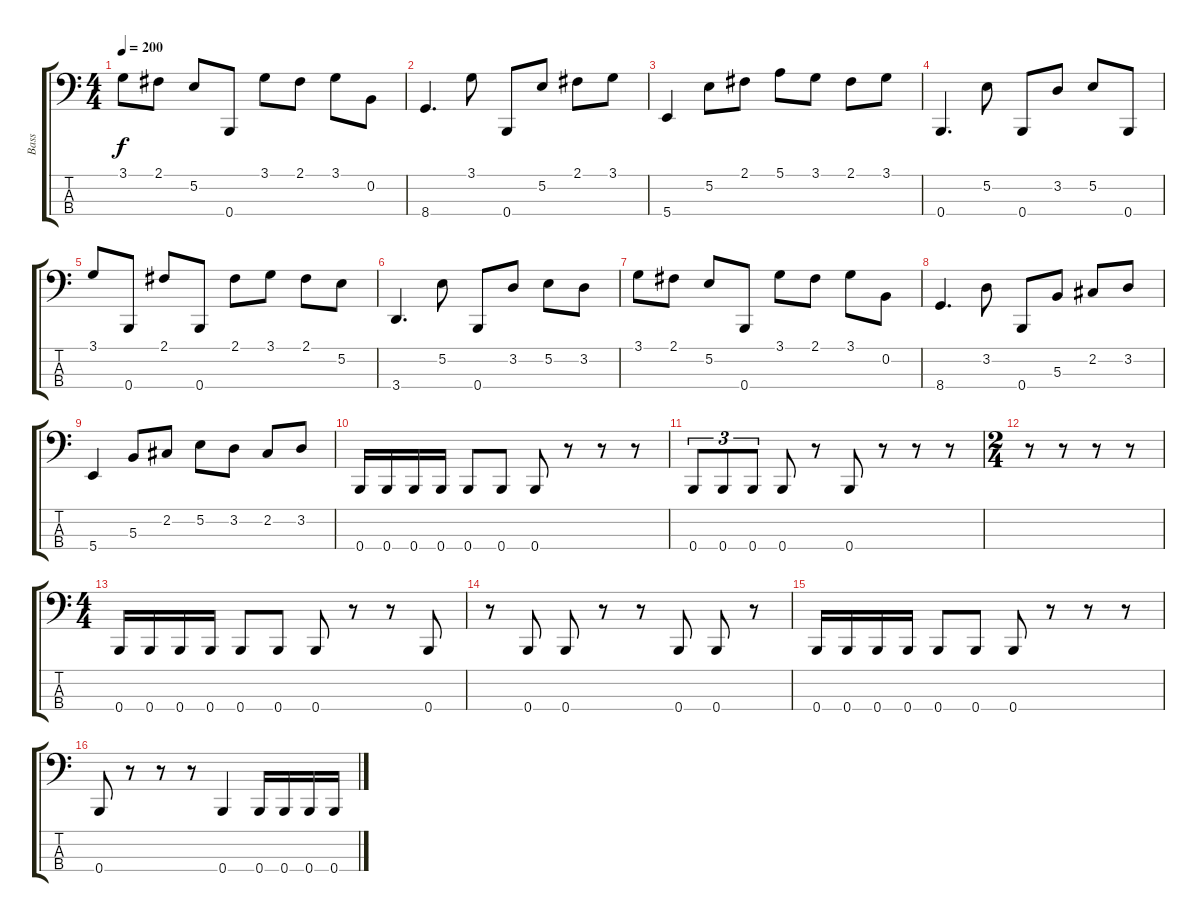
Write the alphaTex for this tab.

\track ("Bass" "Bass") {instrument electricbasspick}
\staff {score tabs}
\tuning (E2 B1 Gb1 B0) {hide}
\ts (4 4)
\tempo 200
\clef f4
\ks c
3.1.8{dy f} 2.1.8 5.2.8 0.4.8 3.1.8 2.1.8 3.1.8 0.2.8 |
8.4.4{d} 3.1.8 0.4.8 5.2.8 2.1.8 3.1.8 |
5.4.4 5.2.8 2.1.8 5.1.8 3.1.8 2.1.8 3.1.8 |
0.4.4{d} 5.2.8 0.4.8 3.2.8 5.2.8 0.4.8 |
3.1.8 0.4.8 2.1.8 0.4.8 2.1.8 3.1.8 2.1.8 5.2.8 |
3.4.4{d} 5.2.8 0.4.8 3.2.8 5.2.8 3.2.8 |
3.1.8 2.1.8 5.2.8 0.4.8 3.1.8 2.1.8 3.1.8 0.2.8 |
8.4.4{d} 3.2.8 0.4.8 5.3.8 2.2.8 3.2.8 |
5.4.4 5.3.8 2.2.8 5.2.8 3.2.8 2.2.8 3.2.8 |
0.4.16 0.4.16 0.4.16 0.4.16 0.4.8 0.4.8 0.4.8 r.8 r.8 r.8 |
0.4.8{tu (3 2)} 0.4.8{tu (3 2)} 0.4.8{tu (3 2)} 0.4.8 r.8 0.4.8 r.8 r.8 r.8 |
\ts (2 4)
r.8 r.8 r.8 r.8 |
\ts (4 4)
0.4.16 0.4.16 0.4.16 0.4.16 0.4.8 0.4.8 0.4.8 r.8 r.8 0.4.8 |
r.8 0.4.8 0.4.8 r.8 r.8 0.4.8 0.4.8 r.8 |
0.4.16 0.4.16 0.4.16 0.4.16 0.4.8 0.4.8 0.4.8 r.8 r.8 r.8 |
0.4.8 r.8 r.8 r.8 0.4.4 0.4.16 0.4.16 0.4.16 0.4.16
